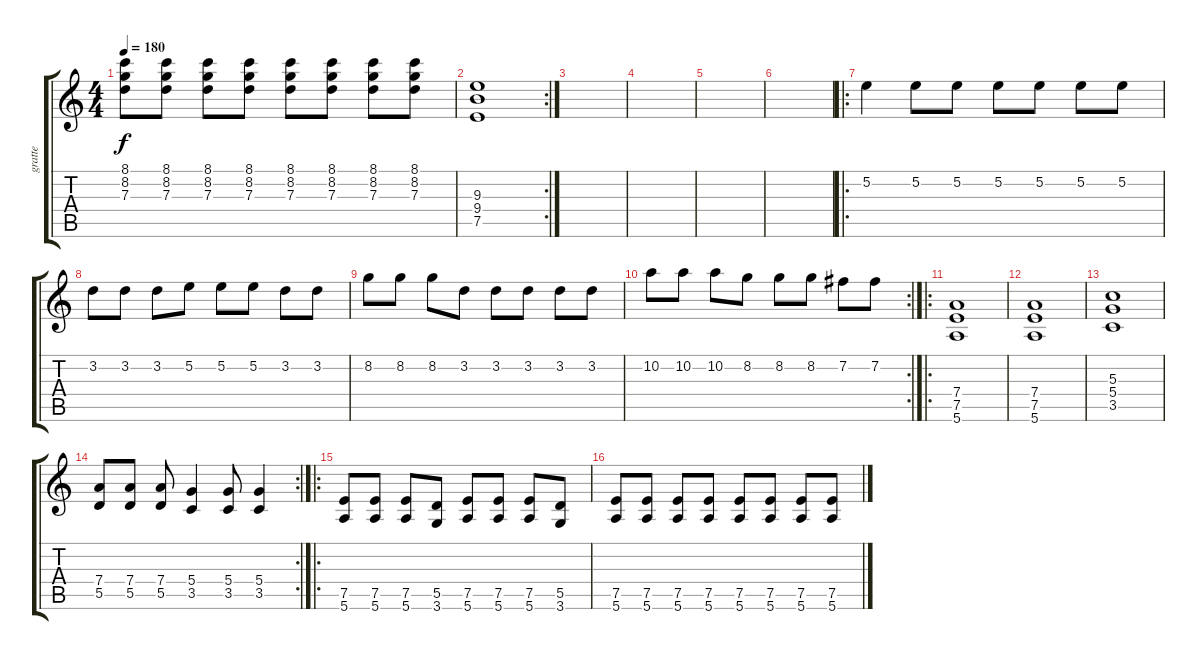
\track ("gratte" "gratte") {instrument distortionguitar}
\staff {score tabs}
\tuning (E4 B3 G3 D3 A2 E2) {hide}
\ts (4 4)
\tempo 180
\clef g2
\ks c
(8.1 8.2 7.3).8{dy f} (8.1 8.2 7.3).8 (8.1 8.2 7.3).8 (8.1 8.2 7.3).8 (8.1 8.2 7.3).8 (8.1 8.2 7.3).8 (8.1 8.2 7.3).8 (8.1 8.2 7.3).8 |
\rc 2
(9.3 9.4 7.5).1 |
|
|
|
|
\ro
5.2.4 5.2.8 5.2.8 5.2.8 5.2.8 5.2.8 5.2.8 |
3.2.8 3.2.8 3.2.8 5.2.8 5.2.8 5.2.8 3.2.8 3.2.8 |
8.2.8 8.2.8 8.2.8 3.2.8 3.2.8 3.2.8 3.2.8 3.2.8 |
\rc 2
10.2.8 10.2.8 10.2.8 8.2.8 8.2.8 8.2.8 7.2.8 7.2.8 |
\ro
(7.4 7.5 5.6).1 |
(7.4 7.5 5.6).1 |
(5.3 5.4 3.5).1 |
\rc 2
(7.4 5.5).8 (7.4 5.5).8 (7.4 5.5).8 (5.4 3.5).4 (5.4 3.5).8 (5.4 3.5).4 |
\ro
(7.5 5.6).8 (7.5 5.6).8 (7.5 5.6).8 (5.5 3.6).8 (7.5 5.6).8 (7.5 5.6).8 (7.5 5.6).8 (5.5 3.6).8 |
(7.5 5.6).8 (7.5 5.6).8 (7.5 5.6).8 (7.5 5.6).8 (7.5 5.6).8 (7.5 5.6).8 (7.5 5.6).8 (7.5 5.6).8
